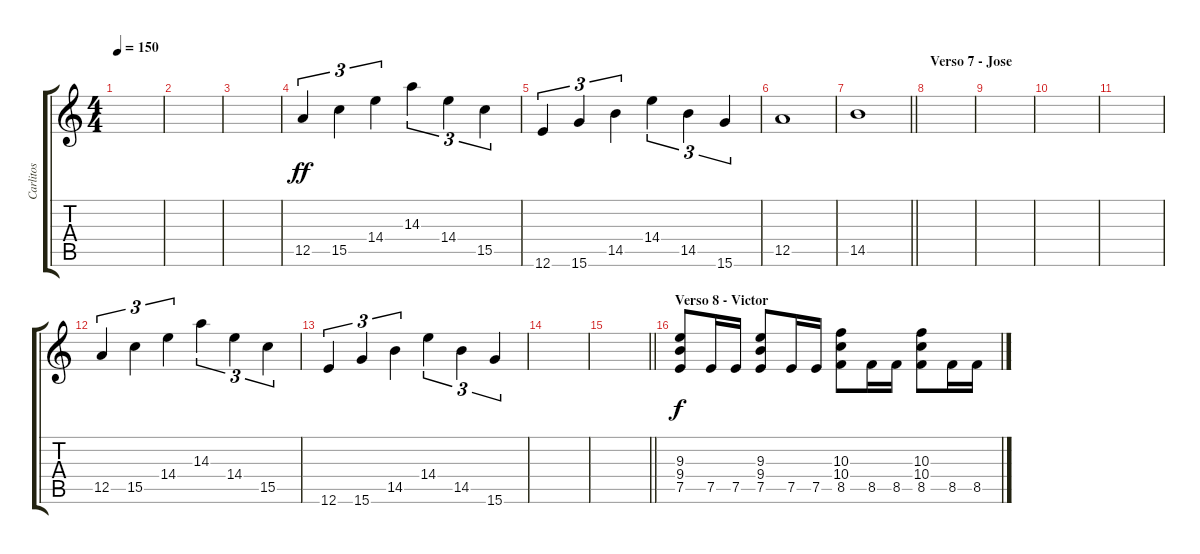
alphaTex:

\track ("Carlitos" "Carlitos") {instrument overdrivenguitar}
\staff {score tabs}
\tuning (E4 B3 G3 D3 A2 E2) {hide}
\ts (4 4)
\tempo 150
\clef g2
\ks c
|
|
|
12.5.4{tu (3 2) dy ff} 15.5.4{tu (3 2)} 14.4.4{tu (3 2)} 14.3.4{tu (3 2)} 14.4.4{tu (3 2)} 15.5.4{tu (3 2)} |
12.6.4{tu (3 2)} 15.6.4{tu (3 2)} 14.5.4{tu (3 2)} 14.4.4{tu (3 2)} 14.5.4{tu (3 2)} 15.6.4{tu (3 2)} |
12.5.1 |
\barLineRight lightlight
14.5.1 |
\section ("" "Verso 7 - Jose")
|
|
|
|
12.5.4{tu (3 2)} 15.5.4{tu (3 2)} 14.4.4{tu (3 2)} 14.3.4{tu (3 2)} 14.4.4{tu (3 2)} 15.5.4{tu (3 2)} |
12.6.4{tu (3 2)} 15.6.4{tu (3 2)} 14.5.4{tu (3 2)} 14.4.4{tu (3 2)} 14.5.4{tu (3 2)} 15.6.4{tu (3 2)} |
|
\barLineRight lightlight
|
\section ("" "Verso 8 - Victor")
(9.3 9.4 7.5).8{dy f} 7.5.16 7.5.16 (9.3 9.4 7.5).8 7.5.16 7.5.16 (10.3 10.4 8.5).8 8.5.16 8.5.16 (10.3 10.4 8.5).8 8.5.16 8.5.16
